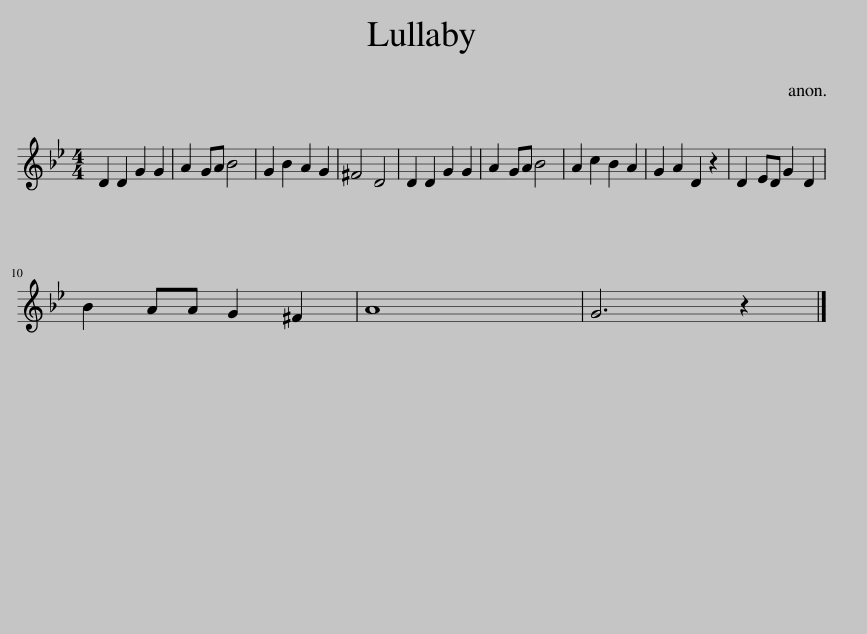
X:1
L:1/8
M:4/4
I:linebreak $
K:Gmin
V:1 treble
V:1
 D2 D2 G2 G2 | A2 GA B4 | G2 B2 A2 G2 | ^F4 D4 | D2 D2 G2 G2 | %5
 A2 GA B4 | A2 c2 B2 A2 | G2 A2 D2 z2 | D2 ED G2 D2 |$ B2 AA G2 ^F2 | %10
 A8 | G6 z2 |] %12
